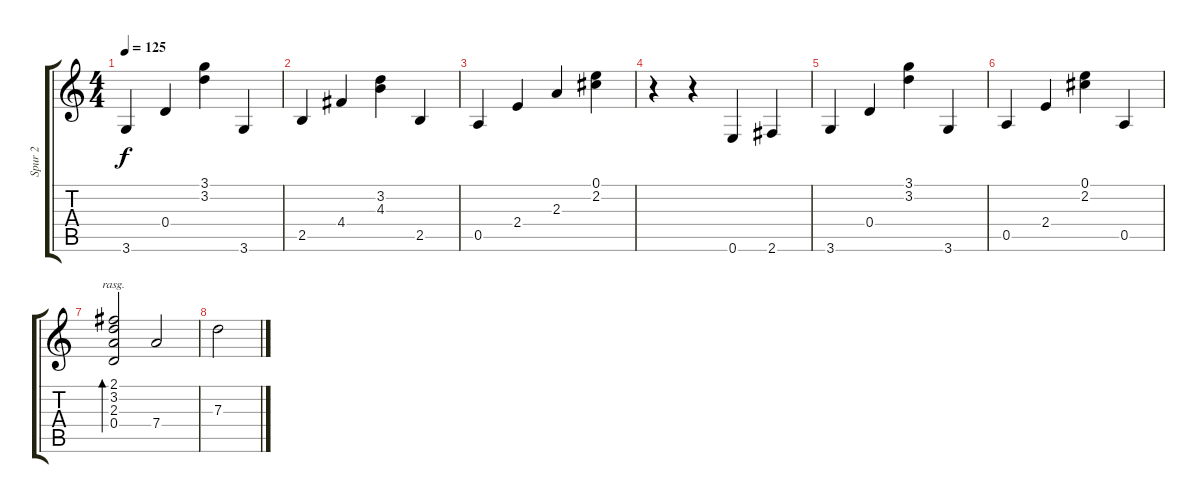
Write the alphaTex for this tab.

\track ("Spur 2" "Spur 2") {instrument acousticguitarnylon}
\staff {score tabs}
\tuning (E4 B3 G3 D3 A2 E2) {hide}
\ts (4 4)
\tempo 125
\clef g2
\ks c
3.6.4{dy f} 0.4.4 (3.1 3.2).4 3.6.4 |
2.5.4 4.4.4 (3.2 4.3).4 2.5.4 |
0.5.4 2.4.4 2.3.4 (0.1 2.2).4 |
r.4 r.4 0.6.4 2.6.4 |
3.6.4 0.4.4 (3.1 3.2).4 3.6.4 |
0.5.4 2.4.4 (0.1 2.2).4 0.5.4 |
(2.1 3.2 2.3 0.4).2{bd 240 rasg ii} 7.4.2 |
7.3.2
